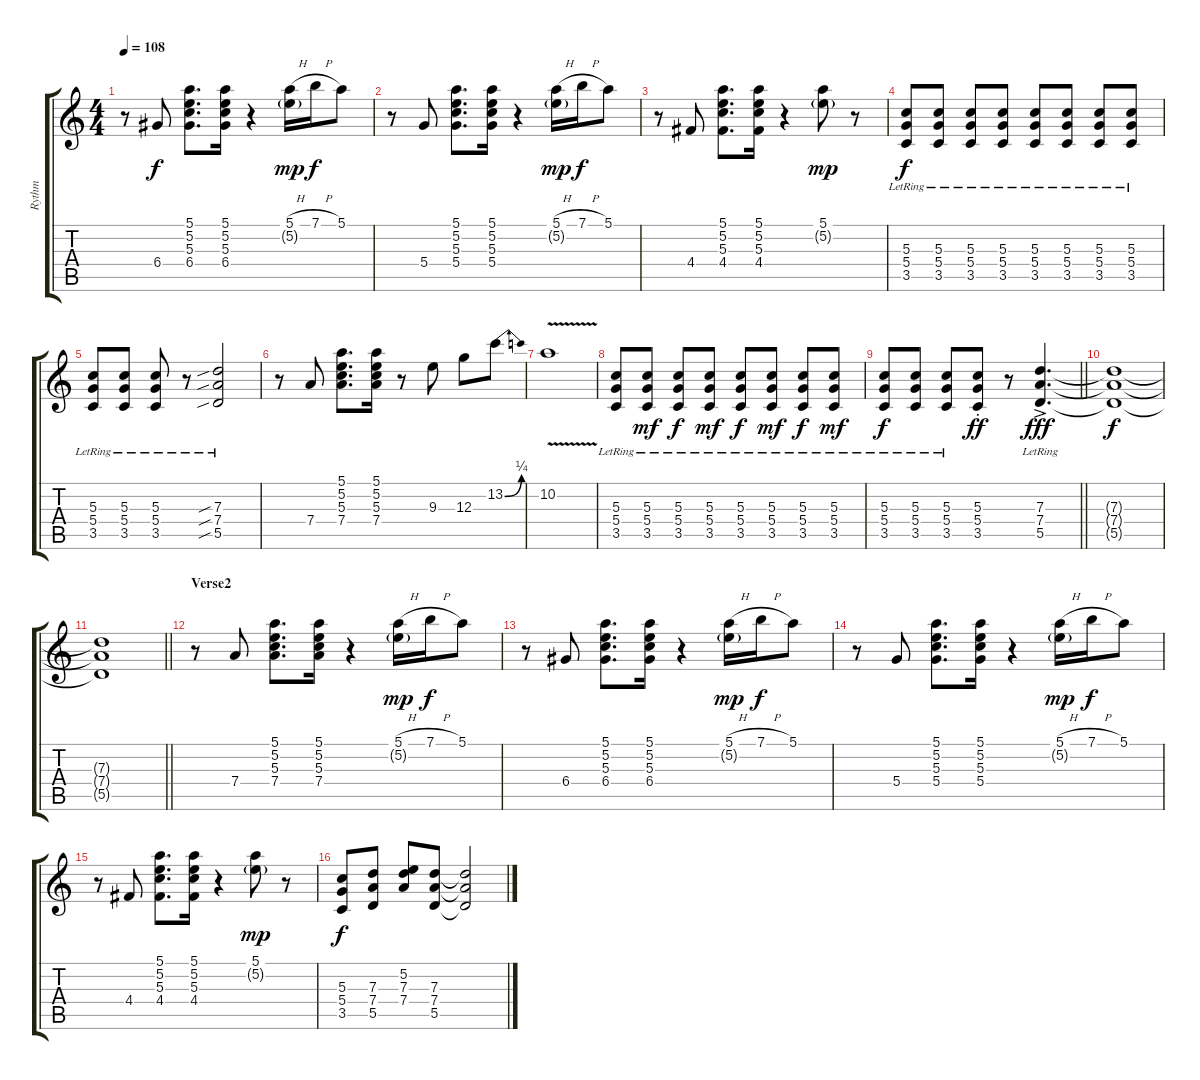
\track ("Rythm" "Rythm") {instrument distortionguitar}
\staff {score tabs}
\tuning (E4 B3 G3 D3 A2 D2) {hide}
\ts (4 4)
\tempo 108
\clef g2
\ks c
r.8{dy f} 6.4.8 (5.1 5.2 5.3 6.4).8{d} (5.1 5.2 5.3 6.4).16 r.4 (5.1{h} 5.2{g}).16{dy mp} 7.1{h}.16{dy f} 5.1.8 |
r.8 5.4.8 (5.1 5.2 5.3 5.4).8{d} (5.1 5.2 5.3 5.4).16 r.4 (5.1{h} 5.2{g}).16{dy mp} 7.1{h}.16{dy f} 5.1.8 |
r.8 4.4.8 (5.1 5.2 5.3 4.4).8{d} (5.1 5.2 5.3 4.4).16 r.4 (5.1 5.2{g}).8{dy mp} r.8 |
(5.3{lr} 5.4{lr} 3.5{lr}).8{dy f} (5.3{lr} 5.4{lr} 3.5{lr}).8 (5.3{lr} 5.4{lr} 3.5{lr}).8 (5.3{lr} 5.4{lr} 3.5{lr}).8 (5.3{lr} 5.4{lr} 3.5{lr}).8 (5.3{lr} 5.4{lr} 3.5{lr}).8 (5.3{lr} 5.4{lr} 3.5{lr}).8 (5.3{lr} 5.4{lr} 3.5{lr}).8 |
(5.3{lr} 5.4{lr} 3.5{lr}).8 (5.3{lr} 5.4{lr} 3.5{lr}).8 (5.3{lr} 5.4{lr} 3.5{lr}).8 r.8 (7.3{sib lr} 7.4{sib lr} 5.5{sib lr}).2 |
r.8 7.4.8 (5.1 5.2 5.3 7.4).8{d} (5.1 5.2 5.3 7.4).16 r.8 9.3.8 12.3.8 13.2{be (bend 0 0 60 1)}.8 |
10.2{v}.1 |
(5.3{lr} 5.4{lr} 3.5{lr}).8 (5.3{lr} 5.4{lr} 3.5{lr}).8{dy mf} (5.3{lr} 5.4{lr} 3.5{lr}).8{dy f} (5.3{lr} 5.4{lr} 3.5{lr}).8{dy mf} (5.3{lr} 5.4{lr} 3.5{lr}).8{dy f} (5.3{lr} 5.4{lr} 3.5{lr}).8{dy mf} (5.3{lr} 5.4{lr} 3.5{lr}).8{dy f} (5.3{lr} 5.4{lr} 3.5{lr}).8{dy mf} |
\barLineRight lightlight
(5.3{lr} 5.4{lr} 3.5{lr}).8{dy f} (5.3{lr} 5.4{lr} 3.5{lr}).8 (5.3{lr} 5.4{lr} 3.5{lr}).8 (5.3{st} 5.4{st} 3.5{st}).8{dy ff} r.8 (7.3{ac lr} 7.4{ac lr} 5.5{ac lr}).4{d dy fff volume 16} |
(7.3{t} 7.4{t} 5.5{t}).1{dy f} |
\barLineRight lightlight
(7.3{t} 7.4{t} 5.5{t}).1 |
\section ("" "Verse2")
r.8{volume 16 instrument distortionguitar} 7.4.8 (5.1 5.2 5.3 7.4).8{d} (5.1 5.2 5.3 7.4).16 r.4 (5.1{h} 5.2{g}).16{dy mp} 7.1{h}.16{dy f} 5.1.8 |
r.8 6.4.8 (5.1 5.2 5.3 6.4).8{d} (5.1 5.2 5.3 6.4).16 r.4 (5.1{h} 5.2{g}).16{dy mp} 7.1{h}.16{dy f} 5.1.8 |
r.8 5.4.8 (5.1 5.2 5.3 5.4).8{d} (5.1 5.2 5.3 5.4).16 r.4 (5.1{h} 5.2{g}).16{dy mp} 7.1{h}.16{dy f} 5.1.8 |
r.8 4.4.8 (5.1 5.2 5.3 4.4).8{d} (5.1 5.2 5.3 4.4).16 r.4 (5.1 5.2{g}).8{dy mp} r.8 |
(5.3 5.4 3.5).8{dy f instrument distortionguitar} (7.3 7.4 5.5).8 (5.2 7.3 7.4).8 (7.3 7.4 5.5).8 (7.3{t} 7.4{t} 5.5{t}).2
